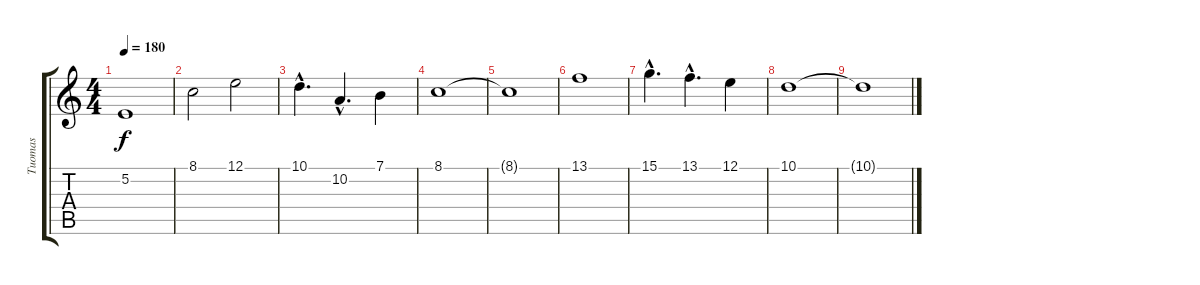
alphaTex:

\track ("Tuomas" "Tuomas") {instrument synthstrings1}
\staff {score tabs}
\tuning (E4 B3 G3 D3 A2 E2) {hide}
\ts (4 4)
\tempo 180
\clef g2
\ks c
5.2{t}.1{dy f} |
8.1.2{volume 7} 12.1.2 |
10.1{hac}.4{d} 10.2{hac}.4{d} 7.1.4 |
8.1.1{volume 5} |
8.1{t}.1 |
13.1.1{volume 3} |
15.1{hac}.4{d} 13.1{hac}.4{d} 12.1.4 |
10.1.1{volume 0} |
10.1{t}.1
